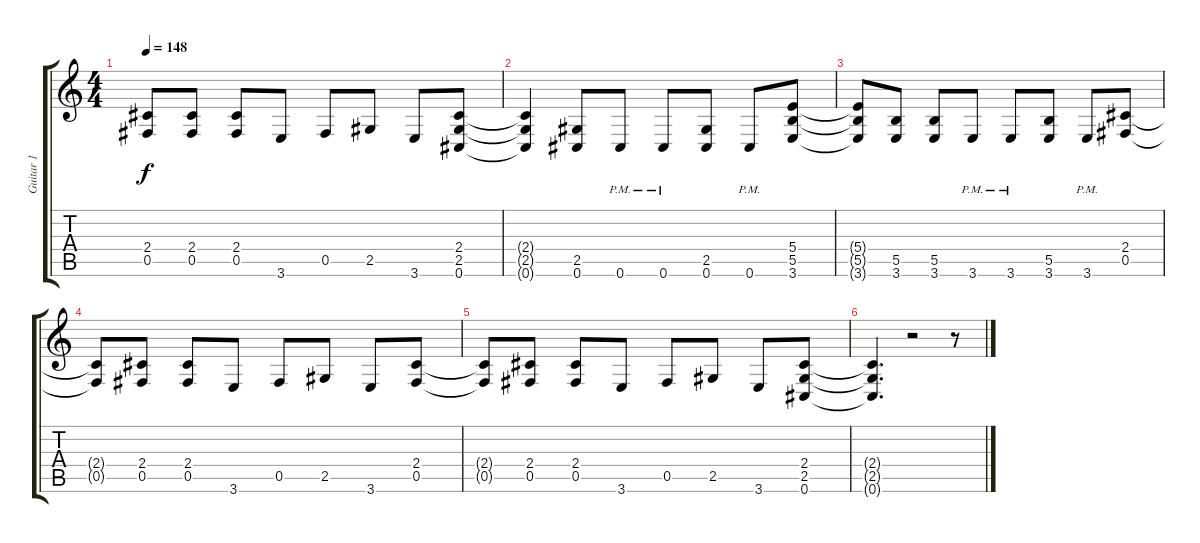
\track ("Guitar 1" "Guitar 1") {instrument overdrivenguitar}
\staff {score tabs}
\tuning (Db4 Ab3 E3 B2 Gb2 Db2) {hide}
\ts (4 4)
\tempo 148
\clef g2
\ks c
(2.4{t} 0.5{t}).8{dy f} (2.4 0.5).8 (2.4 0.5).8 3.6.8 0.5.8 2.5.8 3.6.8 (2.4 2.5 0.6).8 |
(2.4{t} 2.5{t} 0.6{t}).4 (2.5 0.6).8 0.6{pm}.8 0.6{pm}.8 (2.5 0.6).8 0.6{pm}.8 (5.4 5.5 3.6).8 |
(5.4{t} 5.5{t} 3.6{t}).8 (5.5 3.6).8 (5.5 3.6).8 3.6{pm}.8 3.6{pm}.8 (5.5 3.6).8 3.6{pm}.8 (2.4 0.5).8 |
(2.4{t} 0.5{t}).8 (2.4 0.5).8 (2.4 0.5).8 3.6.8 0.5.8 2.5.8 3.6.8 (2.4 0.5).8 |
(2.4{t} 0.5{t}).8 (2.4 0.5).8 (2.4 0.5).8 3.6.8 0.5.8 2.5.8 3.6.8 (2.4 2.5 0.6).8 |
(2.4{t} 2.5{t} 0.6{t}).4{d} r.2 r.8
